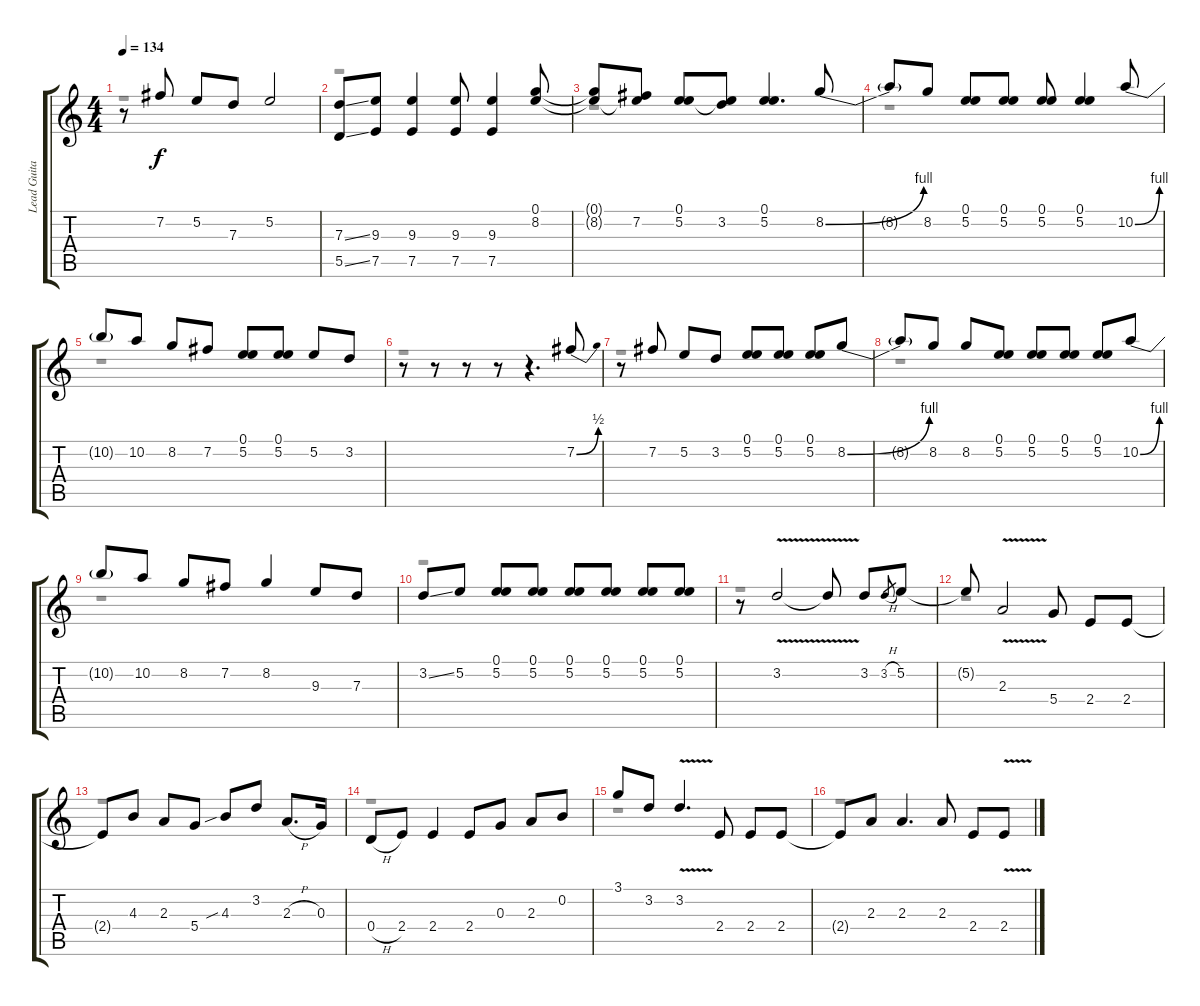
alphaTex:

\track ("Lead Guitar" "Lead Guita") {instrument distortionguitar}
\staff {score tabs}
\tuning (E4 B3 G3 D3 A2 E2) {hide}
\voice
\ts (4 4)
\tempo 134
\clef g2
\ks c
r.8{dy f} 7.2.8 5.2.8 7.3.8 5.2.2 |
(7.3{ss} 5.5{ss}).8 (9.3 7.5).8 (9.3 7.5).4 (9.3 7.5).8 (9.3 7.5).4 (0.1 8.2).8 |
(0.1{t} 8.2{t}).8 (0.1{t} 7.2).8 (0.1 5.2).8 (0.1{t} 3.2).8 (0.1 5.2).4{d} 8.2{be (bend 0 0 60 4)}.8 |
8.2{t}.8 8.2.8 (0.1 5.2).8 (0.1 5.2).8 (0.1 5.2).8 (0.1 5.2).4 10.2{be (bend 0 0 60 4)}.8 |
10.2{t}.8 10.2.8 8.2.8 7.2.8 (0.1 5.2).8 (0.1 5.2).8 5.2.8 3.2.8 |
r.8 r.8 r.8 r.8 r.4{d} 7.2{be (bend 0 0 60 2)}.8 |
r.8 7.2.8 5.2.8 3.2.8 (0.1 5.2).8 (0.1 5.2).8 (0.1 5.2).8 8.2{be (bend 0 0 60 4)}.8 |
8.2{t}.8 8.2.8 8.2.8 (0.1 5.2).8 (0.1 5.2).8 (0.1 5.2).8 (0.1 5.2).8 10.2{be (bend 0 0 60 4)}.8 |
10.2{t}.8 10.2.8 8.2.8 7.2.8 8.2.4 9.3.8 7.3.8 |
3.2{ss}.8 5.2.8 (0.1 5.2).8 (0.1 5.2).8 (0.1 5.2).8 (0.1 5.2).8 (0.1 5.2).8 (0.1 5.2).8 |
r.8 3.2{v}.2 3.2{t}.8 3.2.8 3.2{h}.8{gr} 5.2.8 |
5.2{t}.8 2.3{v}.2 5.4.8 2.4.8 2.4.8 |
2.4{t}.8 4.3.8 2.3.8 5.4.8 4.3{sib}.8 3.2.8 2.3{h}.8{d} 0.3.16 |
0.4{h}.8 2.4.8 2.4.4 2.4.8 0.3.8 2.3.8 0.2.8 |
3.1.8 3.2.8 3.2{v}.4{d} 2.4.8 2.4.8 2.4.8 |
2.4{t}.8 2.3.8 2.3.4{d} 2.3.8 2.4.8 2.4{v}.8
\voice
\clef g2
\ottava regular
\simile none
\ks c
r.1{dy f} |
r.1 |
r.1 |
r.1 |
r.1 |
r.1 |
r.1 |
r.1 |
r.1 |
r.1 |
r.1 |
r.1 |
r.1 |
r.1 |
r.1 |
r.1
